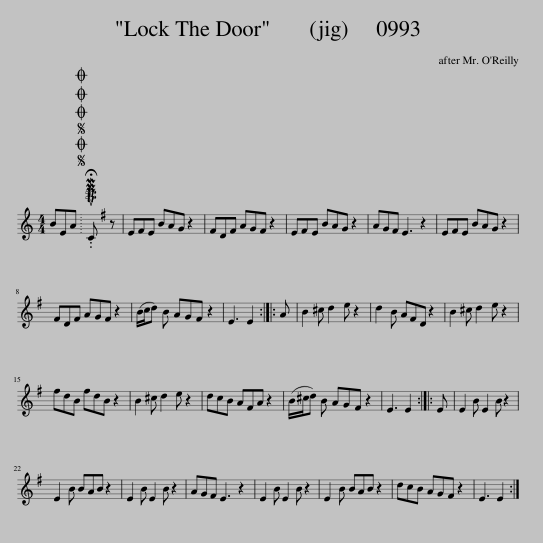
X:1
L:1/8
M:4/4
I:linebreak $
K:C
V:1 treble
V:1
 BEA |SOSOOO .!fermata!PMTuC z | E^FE BAG z2 | ^FDF AGF z2 | E^FE BAG z2 | %5
 AG^F E3 z2 | E^FE BAG z2 |$ ^FDF AGF z2 | (B/c/d) B AG^F z2 | E3 E2 :: %10
 A | B2 ^c d2 e z2 | d2 B A^FD z2 | B2 ^c d2 e z2 |$ ^fdB fdB z2 | %15
 B2 ^c d2 e z2 | dcB A^FA z2 | (B/^c/d) B AG^F z2 | E3 E2 :: E | %20
 E2 B E2 B z2 |$ E2 B BAB z2 | E2 B E2 B z2 | AG^F E3 z2 | E2 B E2 B z2 | %25
 E2 B BAB z2 | dcB AG^F z2 | E3 E2 :| %28
